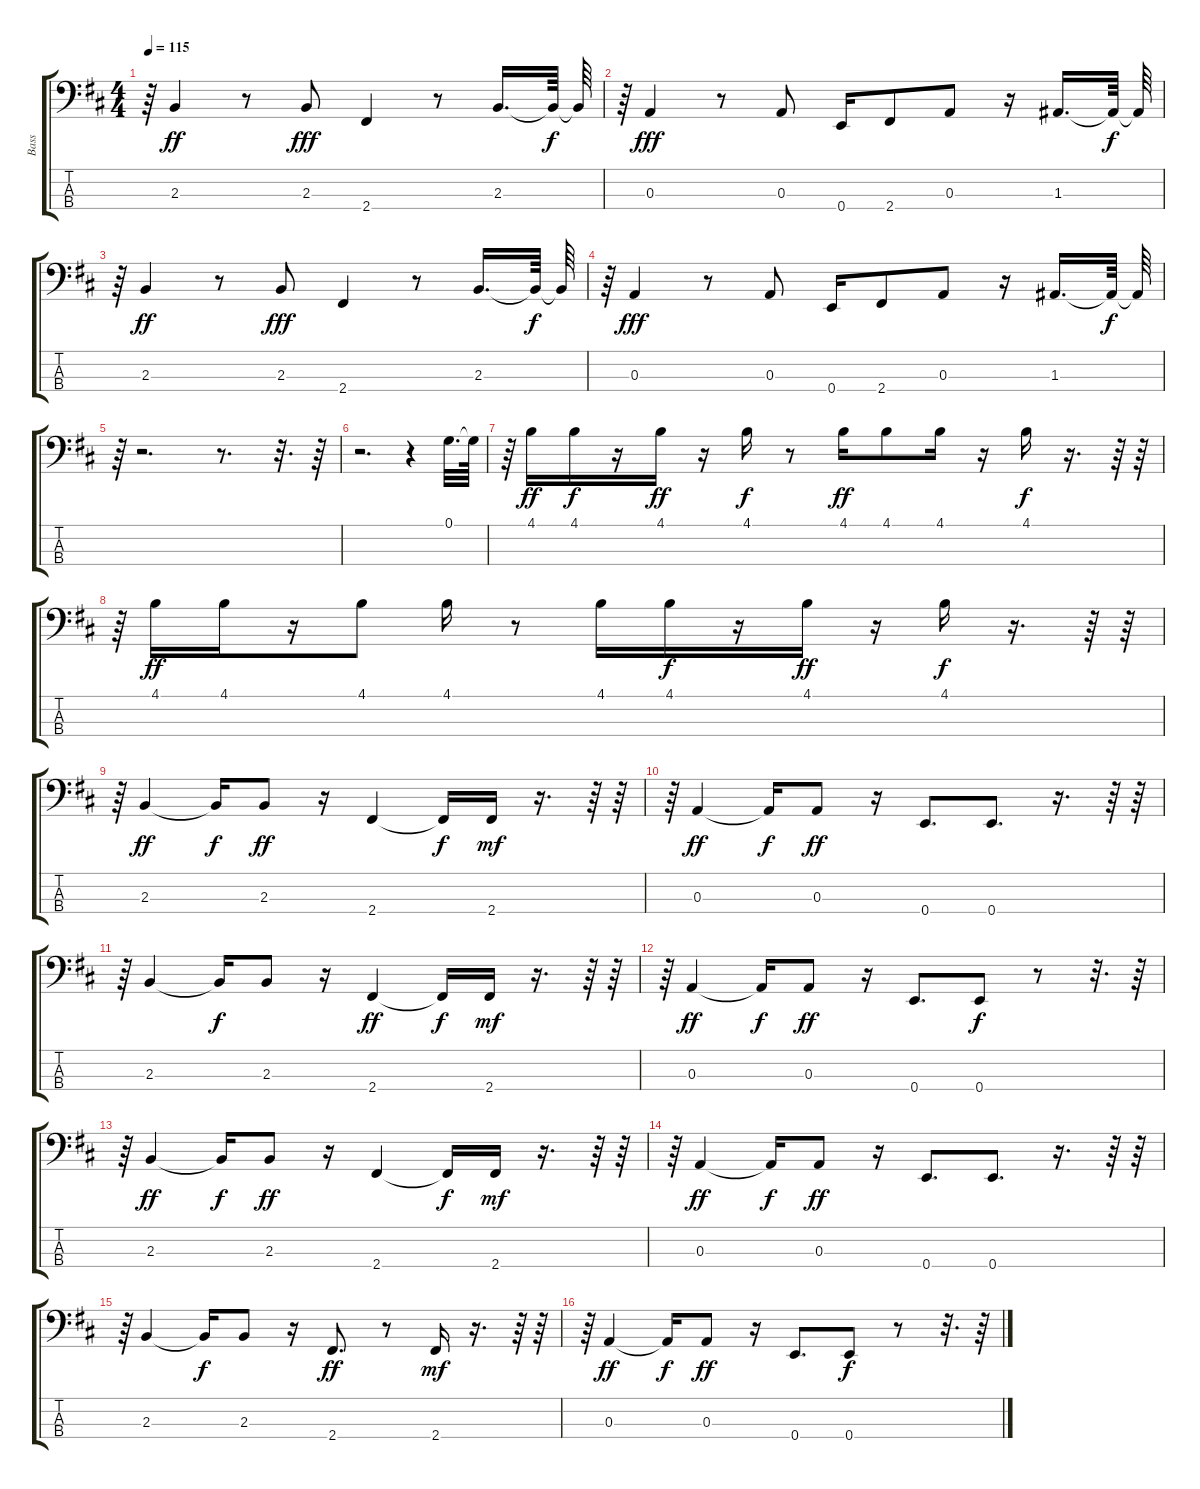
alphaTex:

\track ("Bass" "Bass") {instrument electricbassfinger}
\staff {score tabs}
\tuning (G2 D2 A1 E1) {hide}
\ts (4 4)
\tempo 115
\clef f4
\ks d
r.64{dy f} 2.3.4{dy ff} r.8 2.3.8{dy fff} 2.4.4 r.8 2.3.16{d} 2.3{t}.64{dy f} 2.3{t}.64 |
r.64 0.3.4{dy fff} r.8 0.3.8 0.4.16 2.4.8 0.3.8 r.16 1.3.16{d} 1.3{t}.64{dy f} 1.3{t}.64 |
r.64 2.3.4{dy ff} r.8 2.3.8{dy fff} 2.4.4 r.8 2.3.16{d} 2.3{t}.64{dy f} 2.3{t}.64 |
r.64 0.3.4{dy fff} r.8 0.3.8 0.4.16 2.4.8 0.3.8 r.16 1.3.16{d} 1.3{t}.64{dy f} 1.3{t}.64 |
r.64 r.2{d} r.8{d} r.32{d} r.64 |
r.2{d} r.4{tu (5 4)} 0.1.32{d} 0.1{t}.64 |
r.64 4.1.16{dy ff} 4.1.16{dy f} r.16 4.1.16{dy ff} r.16 4.1.16{dy f} r.8 4.1.16{dy ff} 4.1.8 4.1.16 r.16 4.1.16{dy f} r.16{d} r.64 r.64 |
r.64 4.1.16{dy ff} 4.1.16 r.16 4.1.8 4.1.16 r.8 4.1.16 4.1.16{dy f} r.16 4.1.16{dy ff} r.16 4.1.16{dy f} r.16{d} r.64 r.64 |
r.64 2.3.4{dy ff} 2.3{t}.16{dy f} 2.3.8{dy ff} r.16 2.4.4 2.4{t}.16{dy f} 2.4.16{dy mf} r.16{d} r.64 r.64 |
r.64 0.3.4{dy ff} 0.3{t}.16{dy f} 0.3.8{dy ff} r.16 0.4.8{d} 0.4.8{d} r.16{d} r.64 r.64 |
r.64 2.3.4 2.3{t}.16{dy f} 2.3.8 r.16 2.4.4{dy ff} 2.4{t}.16{dy f} 2.4.16{dy mf} r.16{d} r.64 r.64 |
r.64 0.3.4{dy ff} 0.3{t}.16{dy f} 0.3.8{dy ff} r.16 0.4.8{d} 0.4.8{dy f} r.8 r.32{d} r.64 |
r.64 2.3.4{dy ff} 2.3{t}.16{dy f} 2.3.8{dy ff} r.16 2.4.4 2.4{t}.16{dy f} 2.4.16{dy mf} r.16{d} r.64 r.64 |
r.64 0.3.4{dy ff} 0.3{t}.16{dy f} 0.3.8{dy ff} r.16 0.4.8{d} 0.4.8{d} r.16{d} r.64 r.64 |
r.64 2.3.4 2.3{t}.16{dy f} 2.3.8 r.16 2.4.8{d dy ff} r.8 2.4.16{dy mf} r.16{d} r.64 r.64 |
r.64 0.3.4{dy ff} 0.3{t}.16{dy f} 0.3.8{dy ff} r.16 0.4.8{d} 0.4.8{dy f} r.8 r.32{d} r.64
